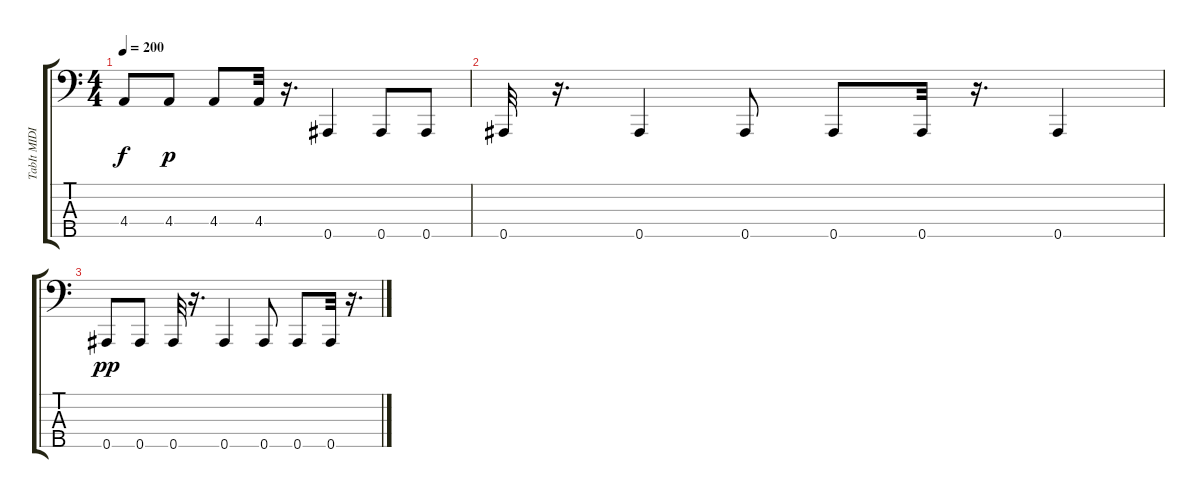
\track ("TabIt MIDI - Track 3" "TabIt MIDI") {instrument electricbasspick}
\staff {score tabs}
\tuning (Ab2 Eb2 Bb1 F1 Bb0) {hide}
\ts (4 4)
\tempo 200
\clef f4
\ks c
4.4{t}.8{dy f} 4.4.8{dy p} 4.4.8 4.4.32 r.16{d} 0.5.4 0.5.8 0.5.8 |
0.5.32 r.16{d} 0.5.4 0.5.8 0.5.8 0.5.32 r.16{d} 0.5.4 |
0.5.8{dy pp} 0.5.8 0.5.32 r.16{d} 0.5.4 0.5.8 0.5.8 0.5.32 r.16{d}
